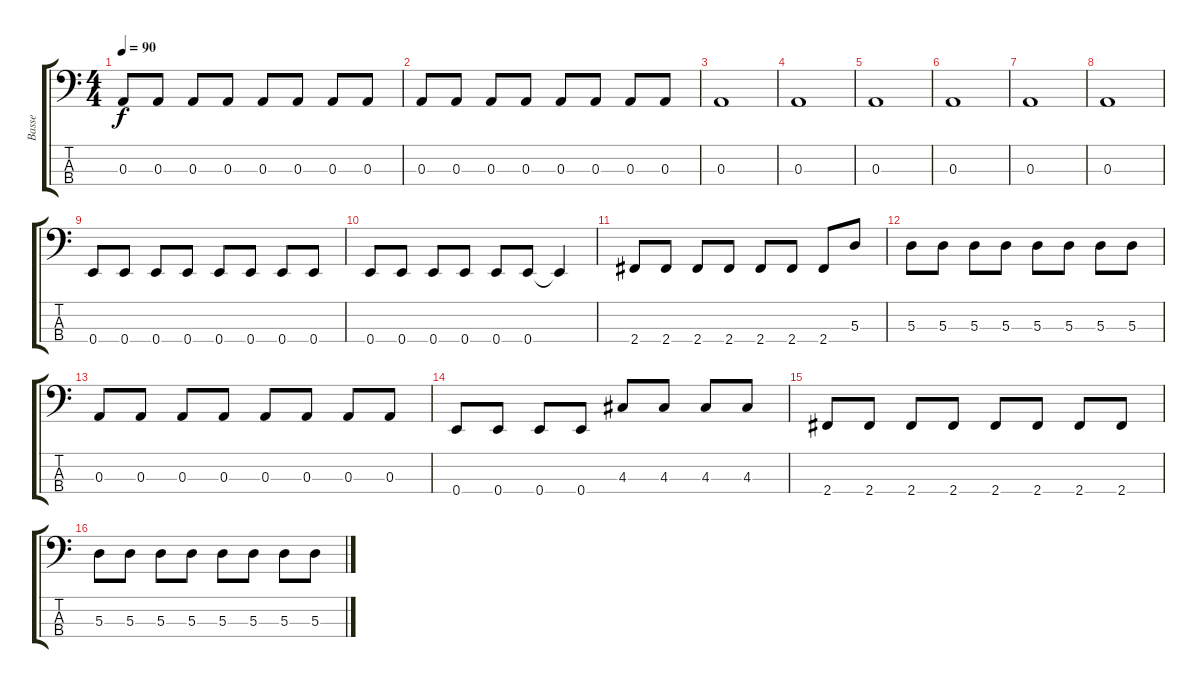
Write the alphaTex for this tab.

\track ("Basse" "Basse") {instrument acousticguitarsteel}
\staff {score tabs}
\tuning (G2 D2 A1 E1) {hide}
\ts (4 4)
\tempo 90
\clef f4
\ks c
0.3.8{dy f} 0.3.8 0.3.8 0.3.8 0.3.8 0.3.8 0.3.8 0.3.8 |
0.3.8 0.3.8 0.3.8 0.3.8 0.3.8 0.3.8 0.3.8 0.3.8 |
0.3.1 |
0.3.1 |
0.3.1 |
0.3.1 |
0.3.1 |
0.3.1 |
0.4.8 0.4.8 0.4.8 0.4.8 0.4.8 0.4.8 0.4.8 0.4.8 |
0.4.8 0.4.8 0.4.8 0.4.8 0.4.8 0.4.8 0.4{t}.4 |
2.4.8 2.4.8 2.4.8 2.4.8 2.4.8 2.4.8 2.4.8 5.3.8 |
5.3.8 5.3.8 5.3.8 5.3.8 5.3.8 5.3.8 5.3.8 5.3.8 |
0.3.8 0.3.8 0.3.8 0.3.8 0.3.8 0.3.8 0.3.8 0.3.8 |
0.4.8 0.4.8 0.4.8 0.4.8 4.3.8 4.3.8 4.3.8 4.3.8 |
2.4.8 2.4.8 2.4.8 2.4.8 2.4.8 2.4.8 2.4.8 2.4.8 |
5.3.8 5.3.8 5.3.8 5.3.8 5.3.8 5.3.8 5.3.8 5.3.8
